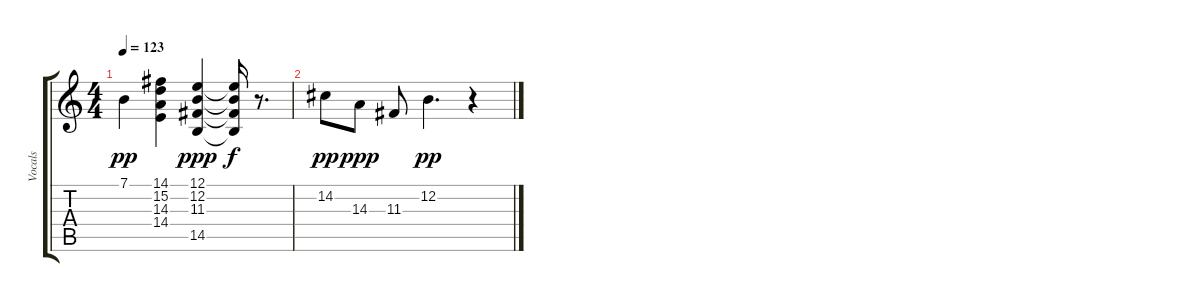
\track ("Vocals" "Vocals") {instrument flute}
\staff {score tabs}
\tuning (E4 B3 G3 D3 A2 E2) {hide}
\ts (4 4)
\tempo 123
\clef g2
\ks c
7.1.4{dy pp} (14.1 15.2 14.3 14.4).4 (12.1 12.2 11.3 14.5).4{dy ppp} (12.1{t} 12.2{t} 11.3{t} 14.5{t}).16{dy f} r.8{d} |
14.2.8{dy pp} 14.3.8{dy ppp} 11.3.8 12.2.4{d dy pp} r.4
